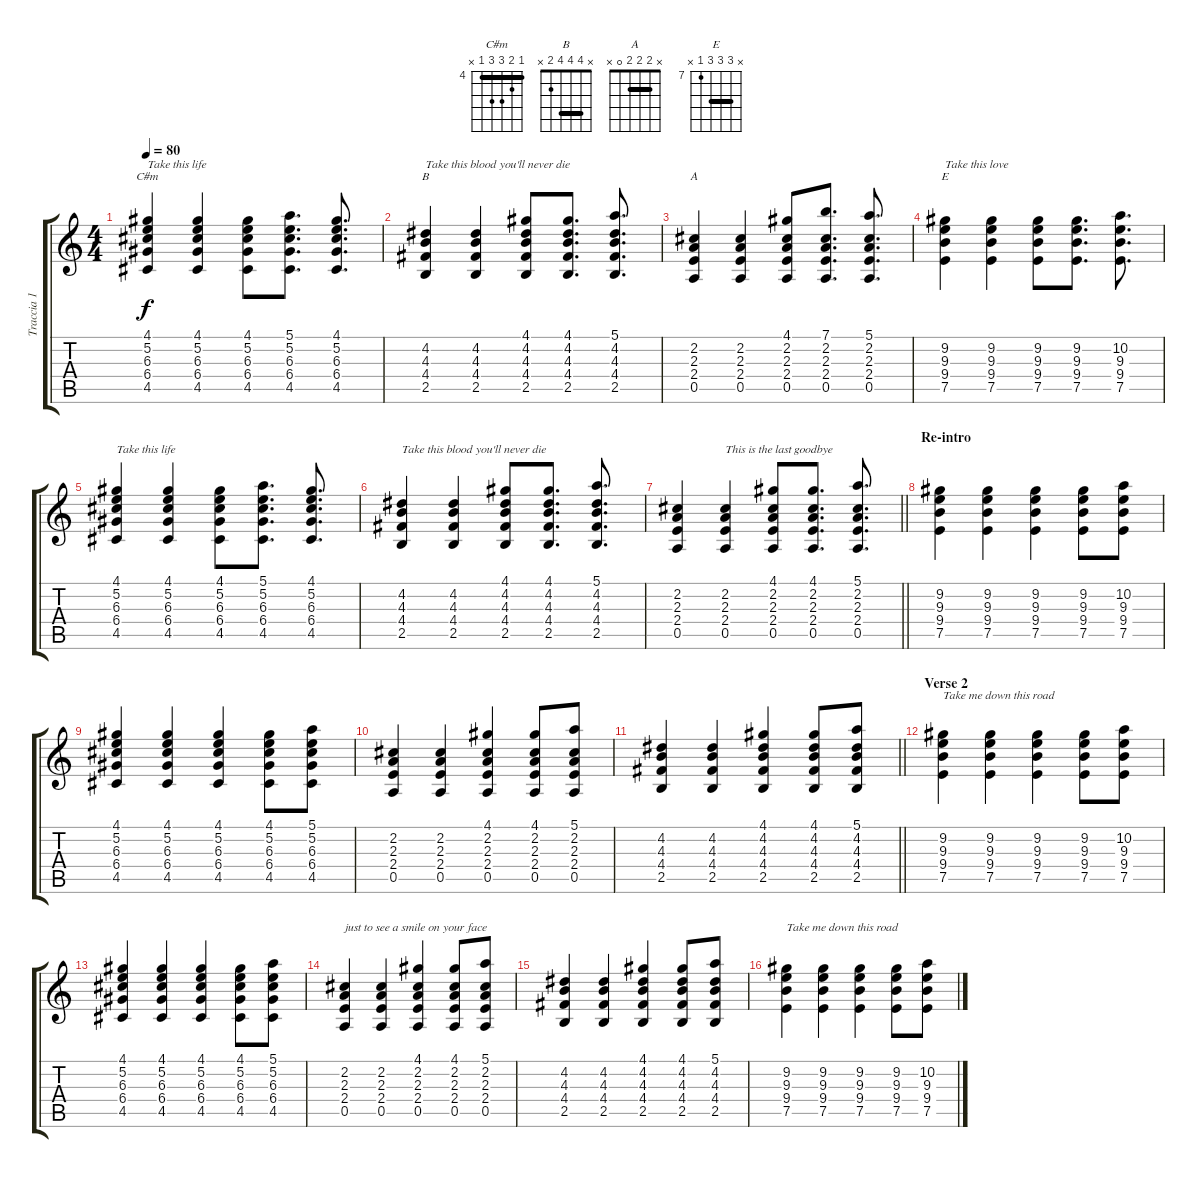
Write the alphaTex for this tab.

\track ("Traccia 1" "Traccia 1") {instrument electricguitarclean}
\staff {score tabs}
\tuning (E4 B3 G3 D3 A2 E2) {hide}
\chord ("C#m" 4 5 6 6 4 x) {firstfret 4 barre 4}
\chord ("B" x 4 4 4 2 x) {barre 4}
\chord ("A" x 2 2 2 0 x) {barre 2}
\chord ("E" x 9 9 9 7 x) {firstfret 7 barre 9}
\ts (4 4)
\tempo 80
\clef g2
\ks c
(4.1 5.2 6.3 6.4 4.5).4{ch "C#m" txt "Take this life" dy f} (4.1 5.2 6.3 6.4 4.5).4 (4.1 5.2 6.3 6.4 4.5).8 (5.1 5.2 6.3 6.4 4.5).8{d} (4.1 5.2 6.3 6.4 4.5).8{d} |
(4.2 4.3 4.4 2.5).4{ch "B" txt "Take this blood you'll never die"} (4.2 4.3 4.4 2.5).4 (4.1 4.2 4.3 4.4 2.5).8 (4.1 4.2 4.3 4.4 2.5).8{d} (5.1 4.2 4.3 4.4 2.5).8{d} |
(2.2 2.3 2.4 0.5).4{ch "A"} (2.2 2.3 2.4 0.5).4 (4.1 2.2 2.3 2.4 0.5).8 (7.1 2.2 2.3 2.4 0.5).8{d} (5.1 2.2 2.3 2.4 0.5).8{d} |
(9.2 9.3 9.4 7.5).4{ch "E" txt "Take this love"} (9.2 9.3 9.4 7.5).4 (9.2 9.3 9.4 7.5).8 (9.2 9.3 9.4 7.5).8{d} (10.2 9.3 9.4 7.5).8{d} |
(4.1 5.2 6.3 6.4 4.5).4{txt "Take this life"} (4.1 5.2 6.3 6.4 4.5).4 (4.1 5.2 6.3 6.4 4.5).8 (5.1 5.2 6.3 6.4 4.5).8{d} (4.1 5.2 6.3 6.4 4.5).8{d} |
(4.2 4.3 4.4 2.5).4{txt "Take this blood you'll never die"} (4.2 4.3 4.4 2.5).4 (4.1 4.2 4.3 4.4 2.5).8 (4.1 4.2 4.3 4.4 2.5).8{d} (5.1 4.2 4.3 4.4 2.5).8{d} |
\barLineRight lightlight
(2.2 2.3 2.4 0.5).4 (2.2 2.3 2.4 0.5).4{txt "This is the last goodbye"} (4.1 2.2 2.3 2.4 0.5).8 (4.1 2.2 2.3 2.4 0.5).8{d} (5.1 2.2 2.3 2.4 0.5).8{d} |
\section ("" "Re-intro")
(9.2 9.3 9.4 7.5).4 (9.2 9.3 9.4 7.5).4 (9.2 9.3 9.4 7.5).4 (9.2 9.3 9.4 7.5).8 (10.2 9.3 9.4 7.5).8 |
(4.1 5.2 6.3 6.4 4.5).4 (4.1 5.2 6.3 6.4 4.5).4 (4.1 5.2 6.3 6.4 4.5).4 (4.1 5.2 6.3 6.4 4.5).8 (5.1 5.2 6.3 6.4 4.5).8 |
(2.2 2.3 2.4 0.5).4 (2.2 2.3 2.4 0.5).4 (4.1 2.2 2.3 2.4 0.5).4 (4.1 2.2 2.3 2.4 0.5).8 (5.1 2.2 2.3 2.4 0.5).8 |
\barLineRight lightlight
(4.2 4.3 4.4 2.5).4 (4.2 4.3 4.4 2.5).4 (4.1 4.2 4.3 4.4 2.5).4 (4.1 4.2 4.3 4.4 2.5).8 (5.1 4.2 4.3 4.4 2.5).8 |
\section ("" "Verse 2")
(9.2 9.3 9.4 7.5).4{txt "Take me down this road"} (9.2 9.3 9.4 7.5).4 (9.2 9.3 9.4 7.5).4 (9.2 9.3 9.4 7.5).8 (10.2 9.3 9.4 7.5).8 |
(4.1 5.2 6.3 6.4 4.5).4 (4.1 5.2 6.3 6.4 4.5).4 (4.1 5.2 6.3 6.4 4.5).4 (4.1 5.2 6.3 6.4 4.5).8 (5.1 5.2 6.3 6.4 4.5).8 |
(2.2 2.3 2.4 0.5).4{txt "just to see a smile on your face"} (2.2 2.3 2.4 0.5).4 (4.1 2.2 2.3 2.4 0.5).4 (4.1 2.2 2.3 2.4 0.5).8 (5.1 2.2 2.3 2.4 0.5).8 |
(4.2 4.3 4.4 2.5).4 (4.2 4.3 4.4 2.5).4 (4.1 4.2 4.3 4.4 2.5).4 (4.1 4.2 4.3 4.4 2.5).8 (5.1 4.2 4.3 4.4 2.5).8 |
(9.2 9.3 9.4 7.5).4{txt "Take me down this road"} (9.2 9.3 9.4 7.5).4 (9.2 9.3 9.4 7.5).4 (9.2 9.3 9.4 7.5).8 (10.2 9.3 9.4 7.5).8
